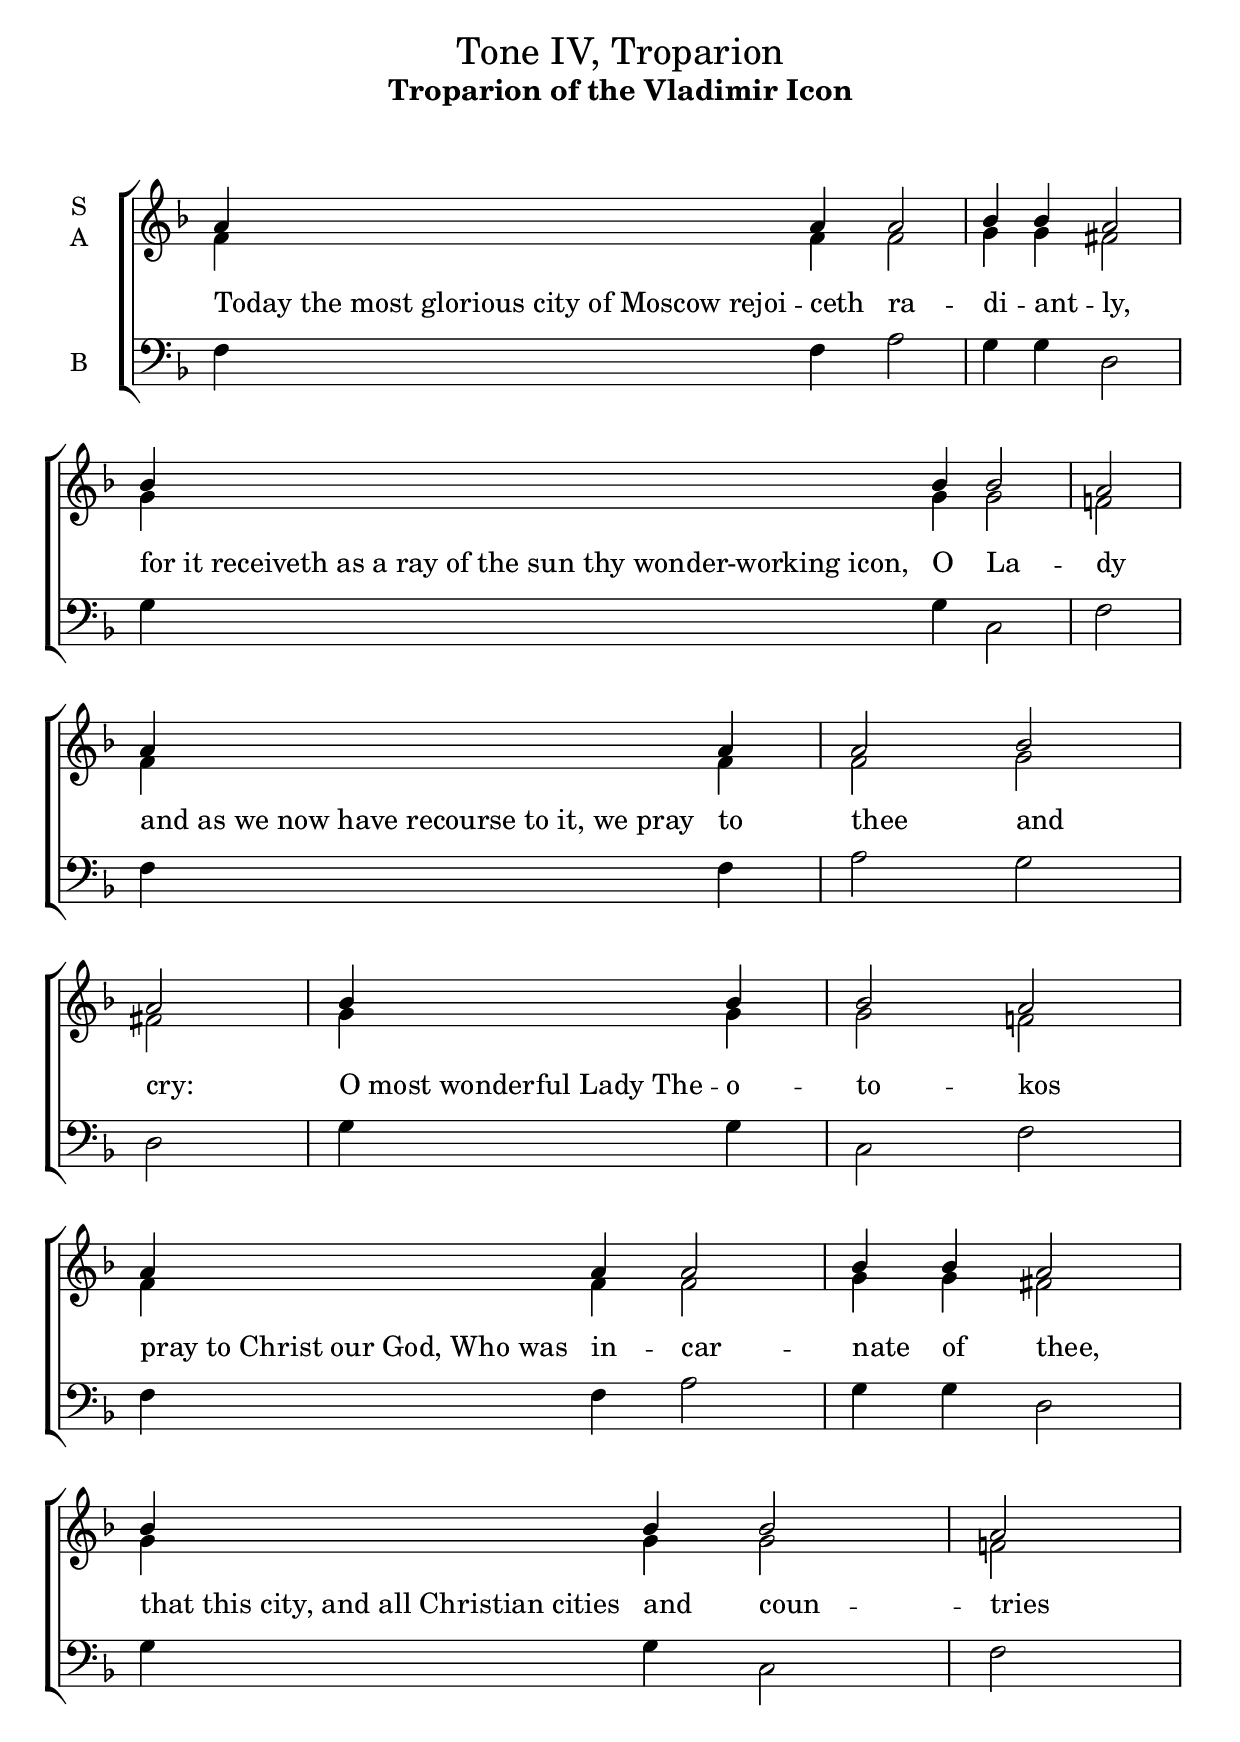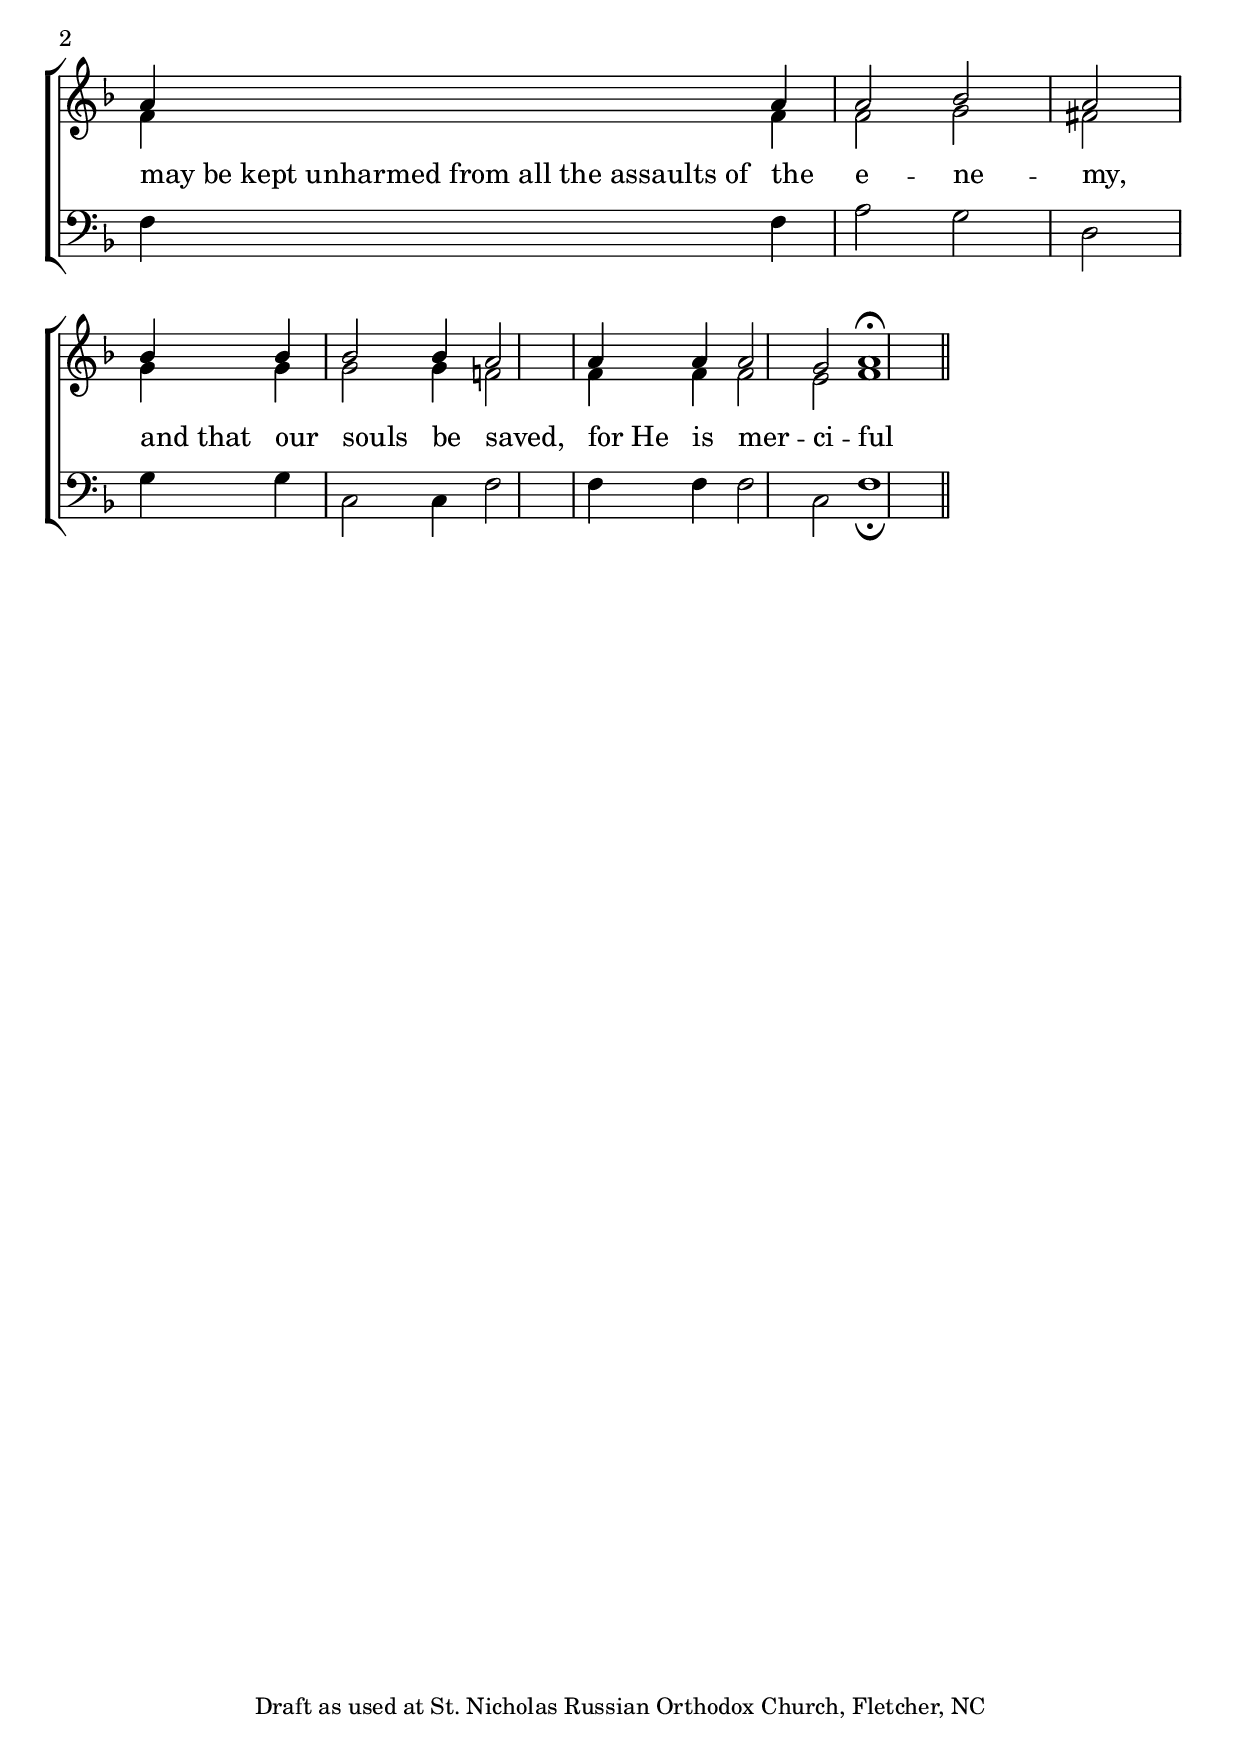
\version "2.18.0" 
\include "english.ly" 
\include "gregorian.ly" 

\layout { 
  \context{ 
    \Score \override SpacingSpanner.packed-spacing = ##f 
  } 
  \context{ 
    \Lyrics \override LyricHyphen.minimum-distance = #2.25 
    \override LyricSpace.minimum-distance = #2.25 
  } 
} 

\header { 
  title = \markup\normal-text\fontsize #0.25 
    "Tone IV, Troparion" 
  subtitle = \markup\bold\fontsize #1 
        {"Troparion of the Vladimir Icon"} 
  subsubtitle = \markup\bold\fontsize #4.25 
        {" "} 
  
  meter = \markup\bold\fontsize #4.25 
        {" "} 
    
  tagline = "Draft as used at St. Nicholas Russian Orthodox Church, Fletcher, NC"
 
} 


global = { 
  \key f \major 
  \override Staff.NoteHead.style = #'altdefault 
  \override Staff.TimeSignature.stencil = ##f 
  %\override Staff.BarLine.stencil = ##f 
  \set Score.defaultBarType = "-" 
  \bar "|." 
} 
move = { \bar "" \break }

soprano = 
\relative c'' { 
  \global 
  % 1
  a4 a4 a2 bf4 bf a2 \bar "|"
  % 2
  bf4 bf bf2 a2 \bar "|"
  
  %1
  a4 a4 a2 bf2 a2 \bar "|"
  % 2
  bf4 bf bf2 a2 \bar "|"
  
  % 1
  a4 a4 a2 bf4 bf a2 \bar "|"
  % 2
  bf4 bf bf2 a2 \bar "|"
  
  %1
  a4 a4 a2 bf2 a2 \bar "|"
  % 2
  bf4 bf bf2 bf4 a2 \bar "|"
  
  % last 
  a4 a4 a2 g a1 \fermata \bar "||"
}

alto = 
\relative c' { 
  \global 
  % 1
  f4 f4 f2 g4 g fs2 \bar "|"
  % 2
  g4 g g2 f!2 \bar "|"
  
  % 1
  f4 f4 f2 g fs2 \bar "|"
  % 2
  g4 g g2 f!2 \bar "|"
  
  % 1
  f4 f4 f2 g4 g fs2 \bar "|"
  % 2
  g4 g g2 f!2 \bar "|"
  
  % 1
  f4 f4 f2 g fs2 \bar "|"
  % 2
  g4 g g2 g4 f!2 \bar "|"
  
  %last
  f4 f4 f2 e f1 \bar "||"
}

bass = 
\relative c { 
  \global 
  % 1
  f4 f4 a2 g4 g d2 \bar "|"
  % 2
  g4 g c,2 f2 \bar "|"
  
  % 1
  f4 f4 a2 g d2 \bar "|"
  % 2
  g4 g c,2 f2 \bar "|"
  
  % 1
  f4 f4 a2 g4 g d2 \bar "|"
  % 2
  g4 g c,2 f2 \bar "|"
  
  % 1
  f4 f4 a2 g d2 \bar "|"
  % 2
  g4 g c,2 c4 f2 \bar "|"
  
  %last
  f4 f4 f2 c f1 \fermata \bar "||"
} 

verse = \lyricmode { 
  % Lyrics follow here. 
  \override LyricText.self-alignment-X = #LEFT
  
  "Today the most glorious city of Moscow rejoi" -- ceth ra -- di -- ant -- ly,
  "for it receiveth as a ray of the sun thy wonder-working icon," O La -- dy
  
  "and as we now have recourse to it, we pray" to thee and cry:
  "O most wonderful Lady The" -- o -- to -- kos
  
  "pray to Christ our God, Who was" in -- car -- nate of thee,
  "that this city, and all Christian cities" and coun -- tries
  
  "may be kept unharmed from all the assaults of" the e -- ne -- my,
  "and that" our souls be saved,
  
  "for He" is mer -- ci -- ful
}

%  * 
%; *
% * 
%, * 
% * 
%, * 
% * 
% * 
%.



\score {
  \new ChoirStaff <<
    \new Staff \with { 
      midiInstrument = "string ensemble 1" 
      instrumentName = \markup \center-column { "S" "A" } 
    } <<
      \new Voice = "soprano" { \voiceOne \soprano } 
      \new Voice = "alto" { \voiceTwo \alto } 
    >>
    \new Lyrics \lyricsto "soprano" \verse 
    \new Staff \with { 
      midiInstrument = "string ensemble 1" 
      instrumentName = \markup \center-column { "B" } 
    } << 
      \clef bass 
      \new Voice = "bass" { \voiceFour \bass } 
    >> 
  >>
  \layout { 
    ragged-last=##t 
    #(layout-set-staff-size 22) 
    \context { 
      \Lyrics 
      \override VerticalAxisGroup.staff-affinity = ##f 
      \override VerticalAxisGroup.staff-staff-spacing = 
        #'((basic-distance . 0) 
           (minimum-distance . 2) 
           (padding . 2)) 
    } 
    indent = 1.25\cm 
    \context { 
      \Staff 
      \override VerticalAxisGroup.staff-staff-spacing = 
        #'((basic-distance . 0) 
           (minimum-distance . 2) 
           (padding . 2)) 
    } 
  } 
}